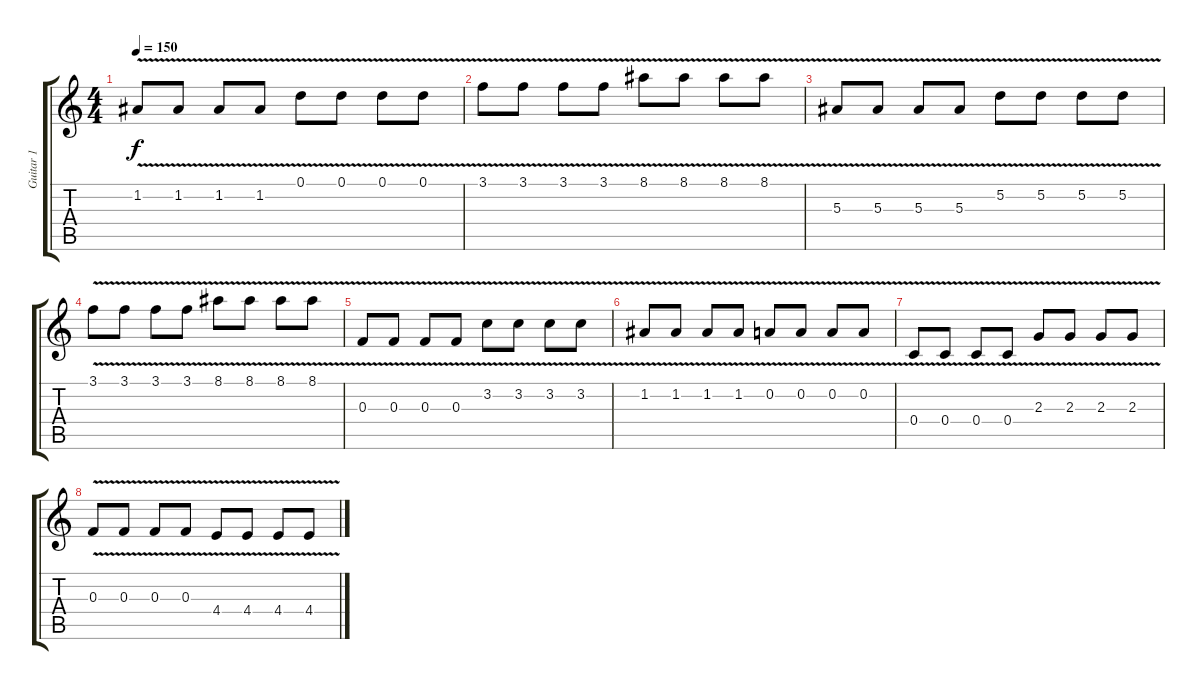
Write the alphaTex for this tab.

\track ("Guitar 1" "Guitar 1") {instrument distortionguitar}
\staff {score tabs}
\tuning (D4 A3 F3 C3 G2 C2) {hide}
\ts (4 4)
\tempo 150
\clef g2
\ks c
1.2{v}.8{dy f} 1.2{v}.8 1.2{v}.8 1.2{v}.8 0.1{v}.8 0.1{v}.8 0.1{v}.8 0.1{v}.8 |
3.1{v}.8 3.1{v}.8 3.1{v}.8 3.1{v}.8 8.1{v}.8 8.1{v}.8 8.1{v}.8 8.1{v}.8 |
5.3{v}.8 5.3{v}.8 5.3{v}.8 5.3{v}.8 5.2{v}.8 5.2{v}.8 5.2{v}.8 5.2{v}.8 |
3.1{v}.8 3.1{v}.8 3.1{v}.8 3.1{v}.8 8.1{v}.8 8.1{v}.8 8.1{v}.8 8.1{v}.8 |
0.3{v}.8 0.3{v}.8 0.3{v}.8 0.3{v}.8 3.2{v}.8 3.2{v}.8 3.2{v}.8 3.2{v}.8 |
1.2{v}.8 1.2{v}.8 1.2{v}.8 1.2{v}.8 0.2{v}.8 0.2{v}.8 0.2{v}.8 0.2{v}.8 |
0.4{v}.8 0.4{v}.8 0.4{v}.8 0.4{v}.8 2.3{v}.8 2.3{v}.8 2.3{v}.8 2.3{v}.8 |
0.3{v}.8 0.3{v}.8 0.3{v}.8 0.3{v}.8 4.4{v}.8 4.4{v}.8 4.4{v}.8 4.4{v}.8
